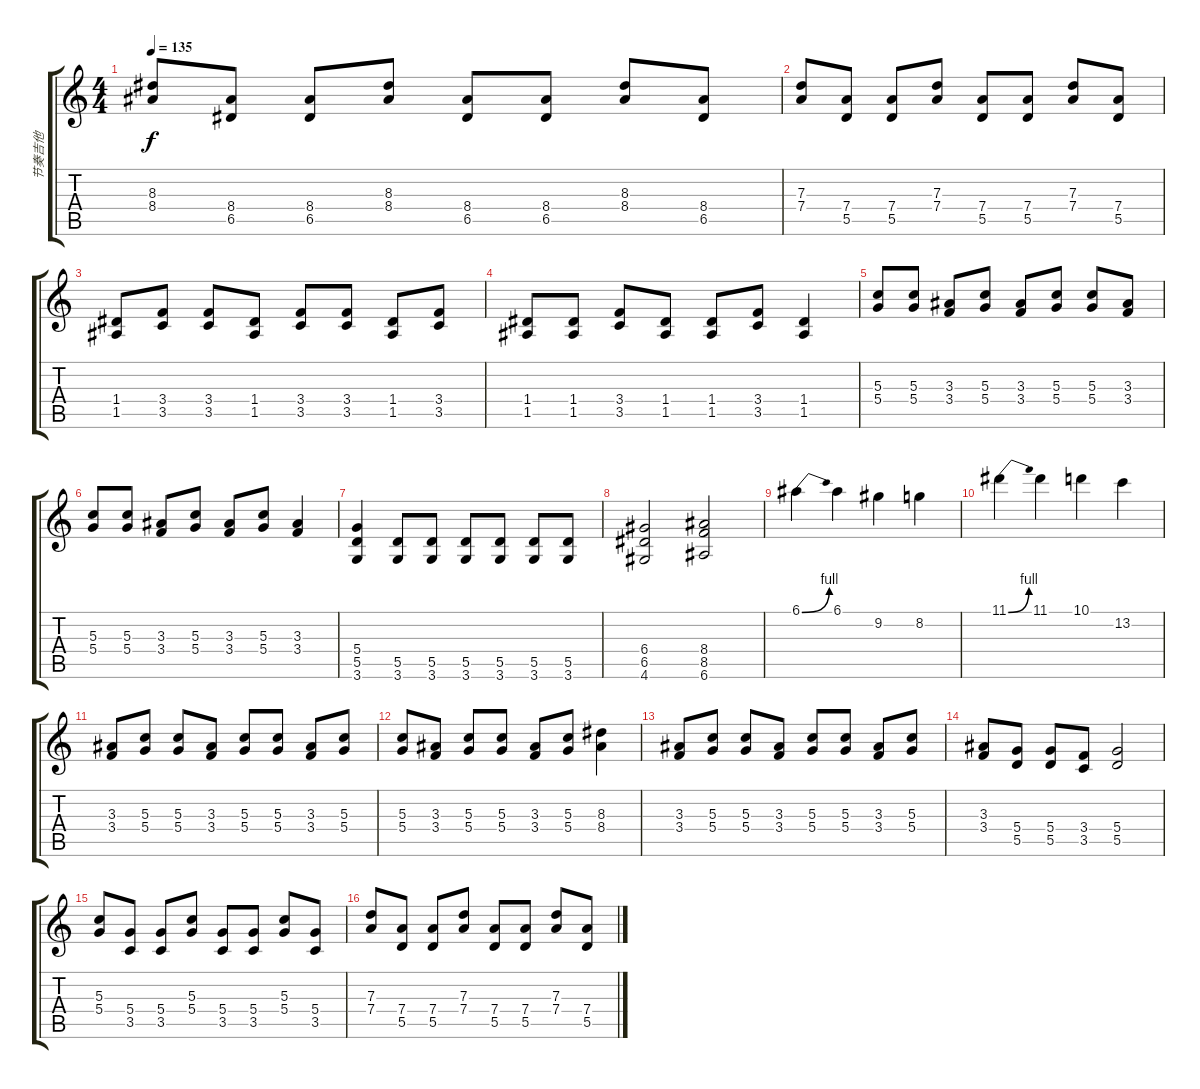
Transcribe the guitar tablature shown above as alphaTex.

\track ("节奏吉他" "节奏吉他") {instrument distortionguitar}
\staff {score tabs}
\tuning (E4 B3 G3 D3 A2 E2) {hide}
\ts (4 4)
\tempo 135
\clef g2
\ks c
(8.3 8.4).8{dy f} (8.4 6.5).8 (8.4 6.5).8 (8.3 8.4).8 (8.4 6.5).8 (8.4 6.5).8 (8.3 8.4).8 (8.4 6.5).8 |
(7.3 7.4).8 (7.4 5.5).8 (7.4 5.5).8 (7.3 7.4).8 (7.4 5.5).8 (7.4 5.5).8 (7.3 7.4).8 (7.4 5.5).8 |
(1.4 1.5).8 (3.4 3.5).8 (3.4 3.5).8 (1.4 1.5).8 (3.4 3.5).8 (3.4 3.5).8 (1.4 1.5).8 (3.4 3.5).8 |
(1.4 1.5).8 (1.4 1.5).8 (3.4 3.5).8 (1.4 1.5).8 (1.4 1.5).8 (3.4 3.5).8 (1.4 1.5).4 |
(5.3 5.4).8 (5.3 5.4).8 (3.3 3.4).8 (5.3 5.4).8 (3.3 3.4).8 (5.3 5.4).8 (5.3 5.4).8 (3.3 3.4).8 |
(5.3 5.4).8 (5.3 5.4).8 (3.3 3.4).8 (5.3 5.4).8 (3.3 3.4).8 (5.3 5.4).8 (3.3 3.4).4 |
(5.4 5.5 3.6).4 (5.5 3.6).8 (5.5 3.6).8 (5.5 3.6).8 (5.5 3.6).8 (5.5 3.6).8 (5.5 3.6).8 |
(6.4 6.5 4.6).2 (8.4 8.5 6.6).2 |
6.1{be (bend 0 0 60 4)}.4 6.1.4 9.2.4 8.2.4 |
11.1{be (bend 0 0 60 4)}.4 11.1.4 10.1.4 13.2.4 |
(3.3 3.4).8 (5.3 5.4).8 (5.3 5.4).8 (3.3 3.4).8 (5.3 5.4).8 (5.3 5.4).8 (3.3 3.4).8 (5.3 5.4).8 |
(5.3 5.4).8 (3.3 3.4).8 (5.3 5.4).8 (5.3 5.4).8 (3.3 3.4).8 (5.3 5.4).8 (8.3 8.4).4 |
(3.3 3.4).8 (5.3 5.4).8 (5.3 5.4).8 (3.3 3.4).8 (5.3 5.4).8 (5.3 5.4).8 (3.3 3.4).8 (5.3 5.4).8 |
(3.3 3.4).8 (5.4 5.5).8 (5.4 5.5).8 (3.4 3.5).8 (5.4 5.5).2 |
(5.3 5.4).8 (5.4 3.5).8 (5.4 3.5).8 (5.3 5.4).8 (5.4 3.5).8 (5.4 3.5).8 (5.3 5.4).8 (5.4 3.5).8 |
(7.3 7.4).8 (7.4 5.5).8 (7.4 5.5).8 (7.3 7.4).8 (7.4 5.5).8 (7.4 5.5).8 (7.3 7.4).8 (7.4 5.5).8
